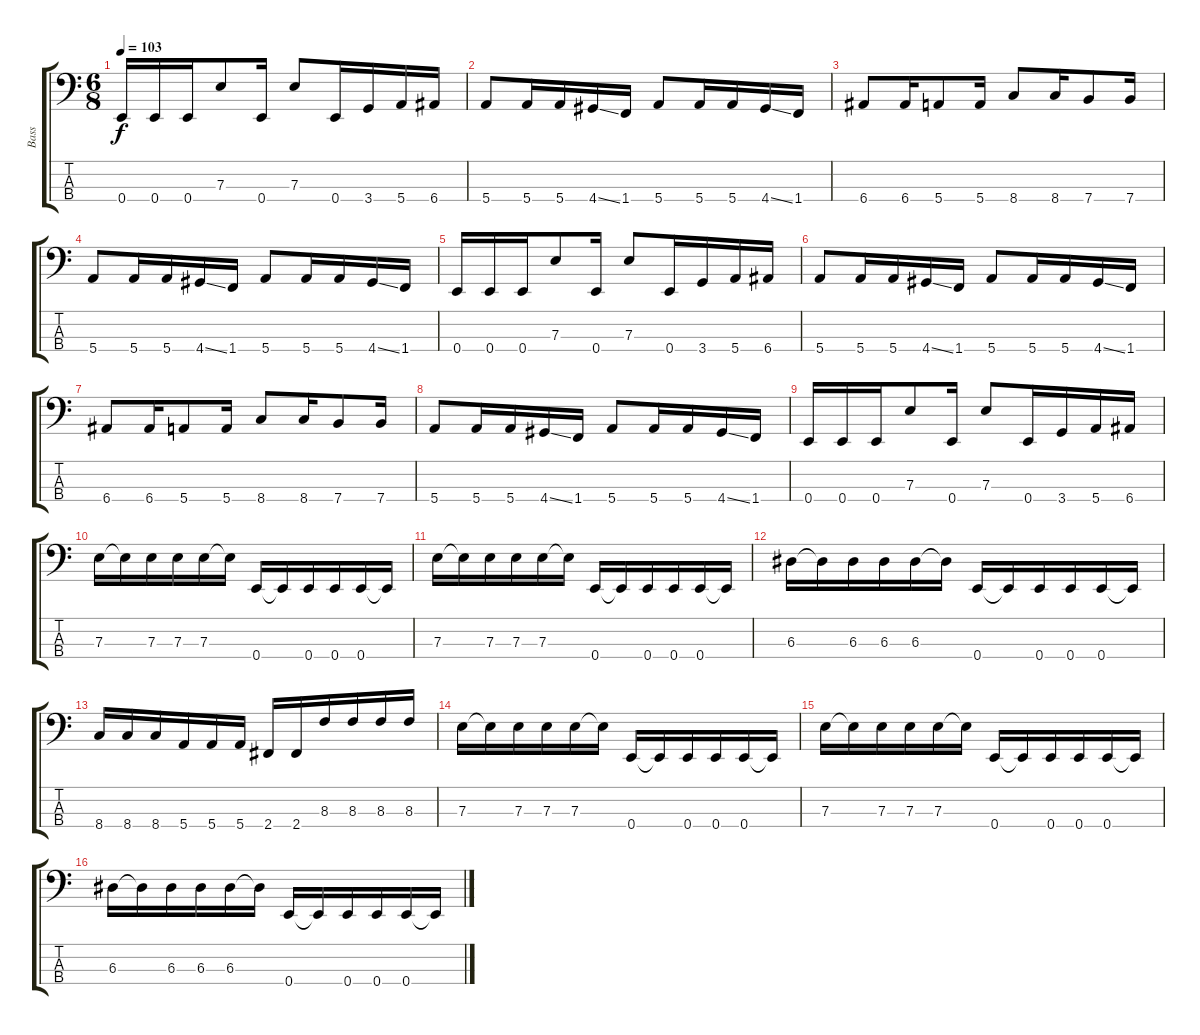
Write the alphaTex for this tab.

\track ("Bass" "Bass") {instrument electricbassfinger}
\staff {score tabs}
\tuning (G2 D2 A1 E1) {hide}
\ts (6 8)
\tempo 103
\clef f4
\ks c
0.4.16{dy f} 0.4.16 0.4.16 7.3.8 0.4.16 7.3.8 0.4.16 3.4.16 5.4.16 6.4.16 |
5.4.8 5.4.16 5.4.16 4.4{ss}.16 1.4.16 5.4.8 5.4.16 5.4.16 4.4{ss}.16 1.4.16 |
6.4.8 6.4.16 5.4.8 5.4.16 8.4.8 8.4.16 7.4.8 7.4.16 |
5.4.8 5.4.16 5.4.16 4.4{ss}.16 1.4.16 5.4.8 5.4.16 5.4.16 4.4{ss}.16 1.4.16 |
0.4.16 0.4.16 0.4.16 7.3.8 0.4.16 7.3.8 0.4.16 3.4.16 5.4.16 6.4.16 |
5.4.8 5.4.16 5.4.16 4.4{ss}.16 1.4.16 5.4.8 5.4.16 5.4.16 4.4{ss}.16 1.4.16 |
6.4.8 6.4.16 5.4.8 5.4.16 8.4.8 8.4.16 7.4.8 7.4.16 |
5.4.8 5.4.16 5.4.16 4.4{ss}.16 1.4.16 5.4.8 5.4.16 5.4.16 4.4{ss}.16 1.4.16 |
0.4.16 0.4.16 0.4.16 7.3.8 0.4.16 7.3.8 0.4.16 3.4.16 5.4.16 6.4.16 |
7.3.16 7.3{t}.16 7.3.16 7.3.16 7.3.16 7.3{t}.16 0.4.16 0.4{t}.16 0.4.16 0.4.16 0.4.16 0.4{t}.16 |
7.3.16 7.3{t}.16 7.3.16 7.3.16 7.3.16 7.3{t}.16 0.4.16 0.4{t}.16 0.4.16 0.4.16 0.4.16 0.4{t}.16 |
6.3.16 6.3{t}.16 6.3.16 6.3.16 6.3.16 6.3{t}.16 0.4.16 0.4{t}.16 0.4.16 0.4.16 0.4.16 0.4{t}.16 |
8.4.16 8.4.16 8.4.16 5.4.16 5.4.16 5.4.16 2.4.16 2.4.16 8.3.16 8.3.16 8.3.16 8.3.16 |
7.3.16 7.3{t}.16 7.3.16 7.3.16 7.3.16 7.3{t}.16 0.4.16 0.4{t}.16 0.4.16 0.4.16 0.4.16 0.4{t}.16 |
7.3.16 7.3{t}.16 7.3.16 7.3.16 7.3.16 7.3{t}.16 0.4.16 0.4{t}.16 0.4.16 0.4.16 0.4.16 0.4{t}.16 |
6.3.16 6.3{t}.16 6.3.16 6.3.16 6.3.16 6.3{t}.16 0.4.16 0.4{t}.16 0.4.16 0.4.16 0.4.16 0.4{t}.16
